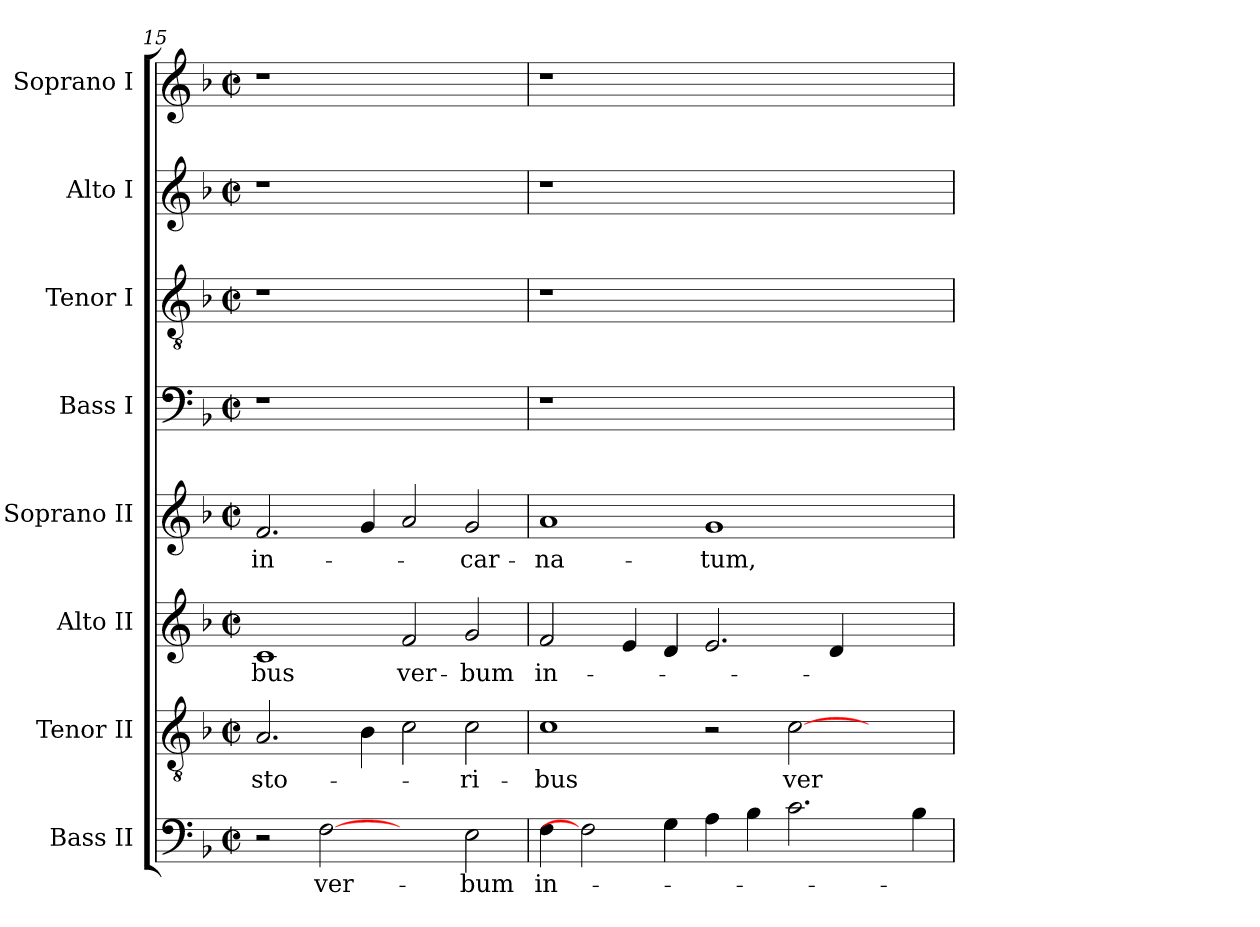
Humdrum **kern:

**kern	**text	**kern	**text	**kern	**text	**kern	**text	**kern	**kern	**kern	**kern
*part8	*part8	*part7	*part7	*part6	*part6	*part5	*part5	*part4	*part3	*part2	*part1
*staff8	*staff8	*staff7	*staff7	*staff6	*staff6	*staff5	*staff5	*staff4	*staff3	*staff2	*staff1
*I"Bass II	*	*I"Tenor II	*	*I"Alto II	*	*I"Soprano II	*	*I"Bass I	*I"Tenor I	*I"Alto I	*I"Soprano I
*I'B. II	*	*I'T. II	*	*I'A. II	*	*	*	*I'B. I	*I'T. I	*I'A. I	*
*clefF4	*	*clefGv2	*	*clefG2	*	*clefG2	*	*clefF4	*clefGv2	*clefG2	*clefG2
*	*	*ITrd7c12	*	*	*	*	*	*	*ITrd7c12	*	*
*k[b-]	*	*k[b-]	*	*k[b-]	*	*k[b-]	*	*k[b-]	*k[b-]	*k[b-]	*k[b-]
*F:	*	*F:	*	*F:	*	*F:	*	*F:	*F:	*F:	*F:
*M2/2	*	*M2/2	*	*M2/2	*	*M2/2	*	*M2/2	*M2/2	*M2/2	*M2/2
*met(c|)	*	*met(c|)	*	*met(c|)	*	*met(c|)	*	*met(c|)	*met(c|)	*met(c|)	*met(c|)
=15	=15	=15	=15	=15	=15	=15	=15	=15	=15	=15	=15
!	!	!	!LO:LY:b:color=#000000	!	!	!	!	!	!	!	!
!	!	!	!	!	!LO:LY:b:color=#000000	!	!	!	!	!	!
!	!	!	!	!	!	!	!LO:LY:b:color=#000000	!LO:N:vis=1	!LO:N:vis=1	!LO:N:vis=1	!LO:N:vis=1
2r	.	2.AAi/	-sto-	1ci	-bus	2.fi/	in-	1r	1r	1r	1r
!	!LO:LY:b:color=#000000	!	!	!	!	!	!	!	!	!	!
[2Fi	ver-	.	.	.	.	.	.	.	.	.	.
.	.	4BB-i\	.	.	.	4gi/	.	.	.	.	.
!	!	!	!	!	!LO:LY:b:color=#000000	!	!	!	!	!	!
2ryy	.	2Ci\	.	2fi/	ver-	2ai/	.	1ryy	1ryy	1ryy	1ryy
!	!LO:LY:b:color=#000000	!	!	!	!	!	!	!	!	!	!
!	!	!	!LO:LY:b:color=#000000	!	!	!	!	!	!	!	!
!	!	!	!	!	!LO:LY:b:color=#000000	!	!	!	!	!	!
!	!	!	!	!	!	!	!LO:LY:b:color=#000000	!	!	!	!
2Ei\	-bum	2Ci\	-ri-	2gi/	-bum	2gi/	-car-	.	.	.	.
=16	=16	=16	=16	=16	=16	=16	=16	=16	=16	=16	=16
!	!LO:LY:b:color=#000000	!	!	!	!	!	!	!	!	!	!
!	!	!	!LO:LY:b:color=#000000	!	!	!	!	!	!	!	!
!	!	!	!	!	!LO:LY:b:color=#000000	!	!	!	!	!	!
!	!	!	!	!	!	!	!LO:LY:b:color=#000000	!LO:N:vis=1	!LO:N:vis=1	!LO:N:vis=1	!LO:N:vis=1
4Fi\	in-	1Ci	-bus	2fi/	in-	1ai	-na-	1r	1r	1r	1r
2Fi]	.	.	.	.	.	.	.	.	.	.	.
.	.	.	.	4ei/	.	.	.	.	.	.	.
4Gi\	.	.	.	4di/	.	.	.	.	.	.	.
!	!	!	!	!	!	!	!LO:LY:b:color=#000000	!	!	!	!
4Ai\	.	2r	.	2.ei/	.	1gi	-tum,	1.ryy	1.ryy	1.ryy	1.ryy
4B-i\	.	.	.	.	.	.	.	.	.	.	.
!	!	!	!LO:LY:b:color=#000000	!	!	!	!	!	!	!	!
2.ci\	.	[>2Ci\	ver-	.	.	.	.	.	.	.	.
.	.	.	.	4di/	.	.	.	.	.	.	.
.	.	2ryy	.	2ryy	.	2ryy	.	.	.	.	.
4B-i\	.	.	.	.	.	.	.	.	.	.	.
=	=	=	=	=	=	=	=	=	=	=	=
*-	*-	*-	*-	*-	*-	*-	*-	*-	*-	*-	*-
